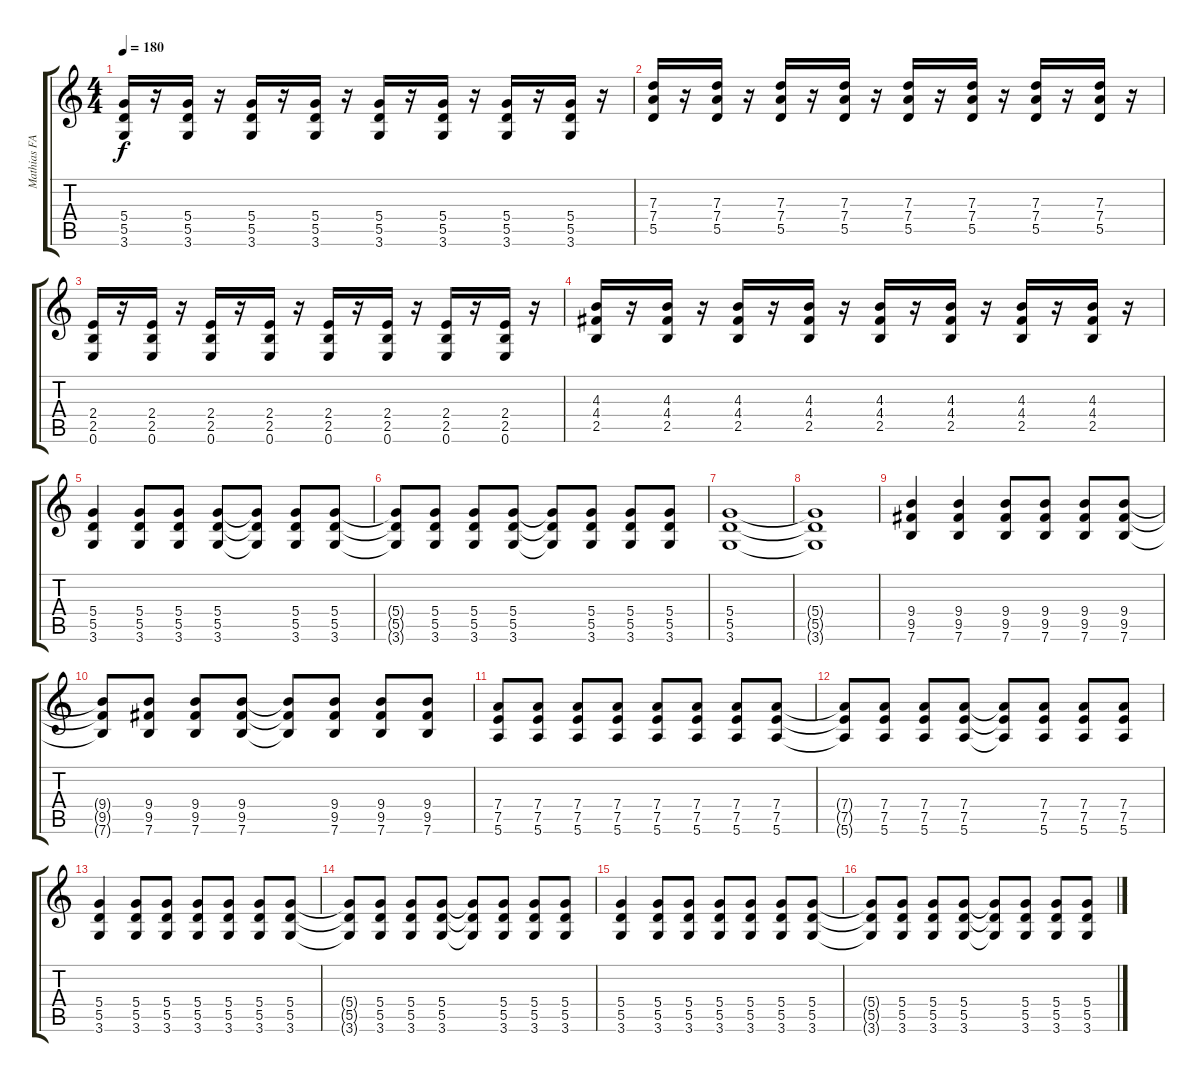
\track ("Mathias FARM" "Mathias FA") {instrument distortionguitar}
\staff {score tabs}
\tuning (E4 B3 G3 D3 A2 E2) {hide}
\ts (4 4)
\tempo 180
\clef g2
\ks c
(5.4 5.5 3.6).16{dy f} r.16 (5.4 5.5 3.6).16 r.16 (5.4 5.5 3.6).16 r.16 (5.4 5.5 3.6).16 r.16 (5.4 5.5 3.6).16 r.16 (5.4 5.5 3.6).16 r.16 (5.4 5.5 3.6).16 r.16 (5.4 5.5 3.6).16 r.16 |
(7.3 7.4 5.5).16 r.16 (7.3 7.4 5.5).16 r.16 (7.3 7.4 5.5).16 r.16 (7.3 7.4 5.5).16 r.16 (7.3 7.4 5.5).16 r.16 (7.3 7.4 5.5).16 r.16 (7.3 7.4 5.5).16 r.16 (7.3 7.4 5.5).16 r.16 |
(2.4 2.5 0.6).16 r.16 (2.4 2.5 0.6).16 r.16 (2.4 2.5 0.6).16 r.16 (2.4 2.5 0.6).16 r.16 (2.4 2.5 0.6).16 r.16 (2.4 2.5 0.6).16 r.16 (2.4 2.5 0.6).16 r.16 (2.4 2.5 0.6).16 r.16 |
(4.3 4.4 2.5).16 r.16 (4.3 4.4 2.5).16 r.16 (4.3 4.4 2.5).16 r.16 (4.3 4.4 2.5).16 r.16 (4.3 4.4 2.5).16 r.16 (4.3 4.4 2.5).16 r.16 (4.3 4.4 2.5).16 r.16 (4.3 4.4 2.5).16 r.16 |
(5.4 5.5 3.6).4 (5.4 5.5 3.6).8 (5.4 5.5 3.6).8 (5.4 5.5 3.6).8 (5.4{t} 5.5{t} 3.6{t}).8 (5.4 5.5 3.6).8 (5.4 5.5 3.6).8 |
(5.4{t} 5.5{t} 3.6{t}).8 (5.4 5.5 3.6).8 (5.4 5.5 3.6).8 (5.4 5.5 3.6).8 (5.4{t} 5.5{t} 3.6{t}).8 (5.4 5.5 3.6).8 (5.4 5.5 3.6).8 (5.4 5.5 3.6).8 |
(5.4 5.5 3.6).1 |
(5.4{t} 5.5{t} 3.6{t}).1 |
(9.4 9.5 7.6).4 (9.4 9.5 7.6).4 (9.4 9.5 7.6).8 (9.4 9.5 7.6).8 (9.4 9.5 7.6).8 (9.4 9.5 7.6).8 |
(9.4{t} 9.5{t} 7.6{t}).8 (9.4 9.5 7.6).8 (9.4 9.5 7.6).8 (9.4 9.5 7.6).8 (9.4{t} 9.5{t} 7.6{t}).8 (9.4 9.5 7.6).8 (9.4 9.5 7.6).8 (9.4 9.5 7.6).8 |
(7.4 7.5 5.6).8 (7.4 7.5 5.6).8 (7.4 7.5 5.6).8 (7.4 7.5 5.6).8 (7.4 7.5 5.6).8 (7.4 7.5 5.6).8 (7.4 7.5 5.6).8 (7.4 7.5 5.6).8 |
(7.4{t} 7.5{t} 5.6{t}).8 (7.4 7.5 5.6).8 (7.4 7.5 5.6).8 (7.4 7.5 5.6).8 (7.4{t} 7.5{t} 5.6{t}).8 (7.4 7.5 5.6).8 (7.4 7.5 5.6).8 (7.4 7.5 5.6).8 |
(5.4 5.5 3.6).4 (5.4 5.5 3.6).8 (5.4 5.5 3.6).8 (5.4 5.5 3.6).8 (5.4 5.5 3.6).8 (5.4 5.5 3.6).8 (5.4 5.5 3.6).8 |
(5.4{t} 5.5{t} 3.6{t}).8 (5.4 5.5 3.6).8 (5.4 5.5 3.6).8 (5.4 5.5 3.6).8 (5.4{t} 5.5{t} 3.6{t}).8 (5.4 5.5 3.6).8 (5.4 5.5 3.6).8 (5.4 5.5 3.6).8 |
(5.4 5.5 3.6).4 (5.4 5.5 3.6).8 (5.4 5.5 3.6).8 (5.4 5.5 3.6).8 (5.4 5.5 3.6).8 (5.4 5.5 3.6).8 (5.4 5.5 3.6).8 |
(5.4{t} 5.5{t} 3.6{t}).8 (5.4 5.5 3.6).8 (5.4 5.5 3.6).8 (5.4 5.5 3.6).8 (5.4{t} 5.5{t} 3.6{t}).8 (5.4 5.5 3.6).8 (5.4 5.5 3.6).8 (5.4 5.5 3.6).8
